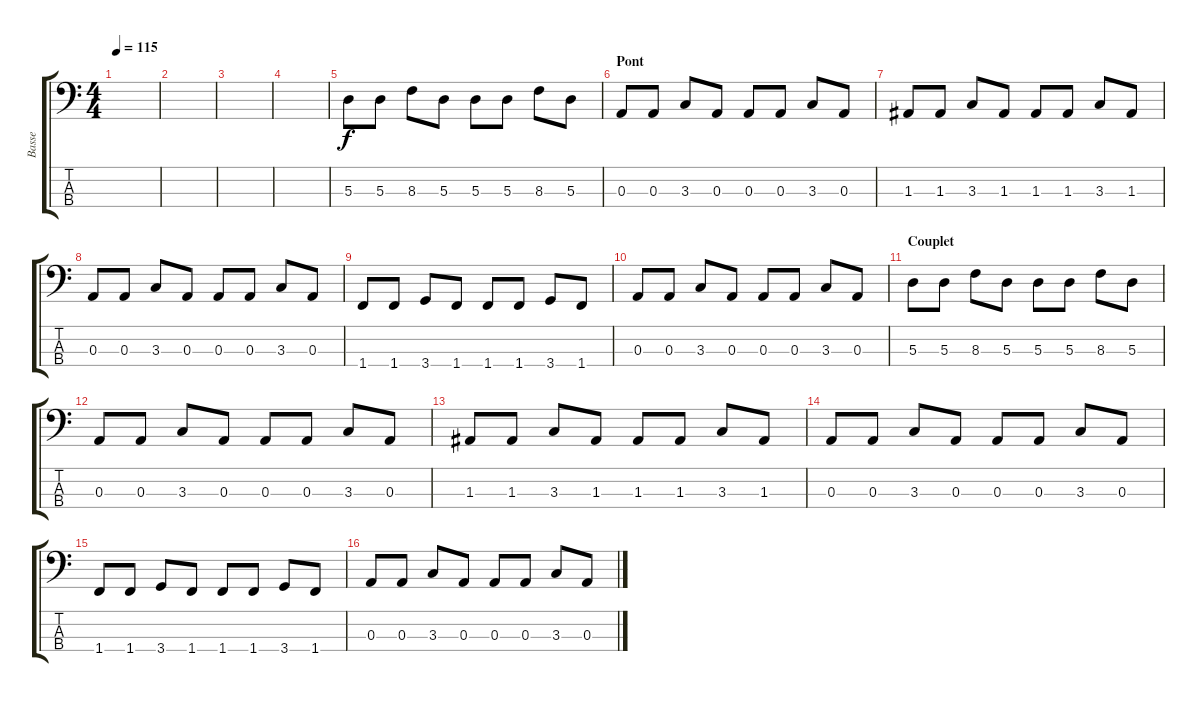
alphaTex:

\track ("Basse" "Basse") {instrument electricbasspick}
\staff {score tabs}
\tuning (G2 D2 A1 E1) {hide}
\ts (4 4)
\tempo 115
\clef f4
\ks c
|
|
|
|
5.3.8 5.3.8 8.3.8 5.3.8 5.3.8 5.3.8 8.3.8 5.3.8 |
\section ("" "Pont")
0.3.8 0.3.8 3.3.8 0.3.8 0.3.8 0.3.8 3.3.8 0.3.8 |
1.3.8 1.3.8 3.3.8 1.3.8 1.3.8 1.3.8 3.3.8 1.3.8 |
0.3.8 0.3.8 3.3.8 0.3.8 0.3.8 0.3.8 3.3.8 0.3.8 |
1.4.8 1.4.8 3.4.8 1.4.8 1.4.8 1.4.8 3.4.8 1.4.8 |
0.3.8 0.3.8 3.3.8 0.3.8 0.3.8 0.3.8 3.3.8 0.3.8 |
\section ("" "Couplet")
5.3.8 5.3.8 8.3.8 5.3.8 5.3.8 5.3.8 8.3.8 5.3.8 |
0.3.8 0.3.8 3.3.8 0.3.8 0.3.8 0.3.8 3.3.8 0.3.8 |
1.3.8 1.3.8 3.3.8 1.3.8 1.3.8 1.3.8 3.3.8 1.3.8 |
0.3.8 0.3.8 3.3.8 0.3.8 0.3.8 0.3.8 3.3.8 0.3.8 |
1.4.8 1.4.8 3.4.8 1.4.8 1.4.8 1.4.8 3.4.8 1.4.8 |
0.3.8 0.3.8 3.3.8 0.3.8 0.3.8 0.3.8 3.3.8 0.3.8
